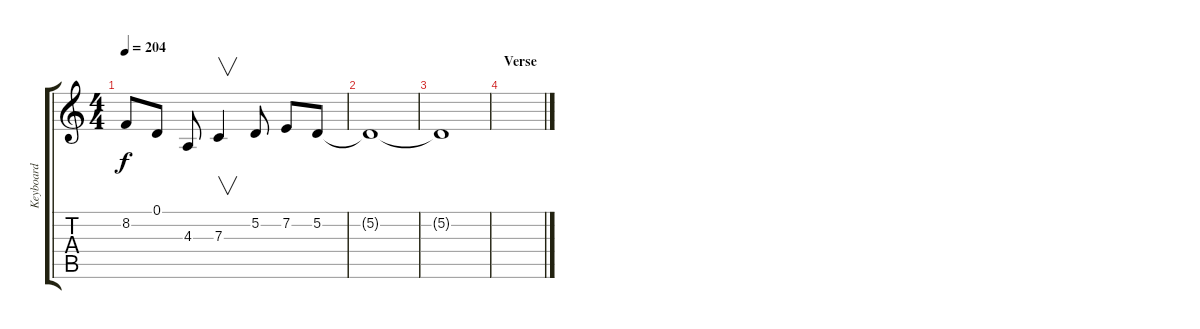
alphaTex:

\track ("Keyboard" "Keyboard") {instrument lead1square}
\staff {score tabs}
\tuning (D4 A3 F3 C3 G2 D2) {hide}
\ts (4 4)
\tempo 204
\clef g2
\ks c
8.2{t}.8{dy f} 0.1.8 4.3.8 7.3.4{v} 5.2.8 7.2.8 5.2.8 |
5.2{t}.1 |
5.2{t}.1 |
\section ("" "Verse")
